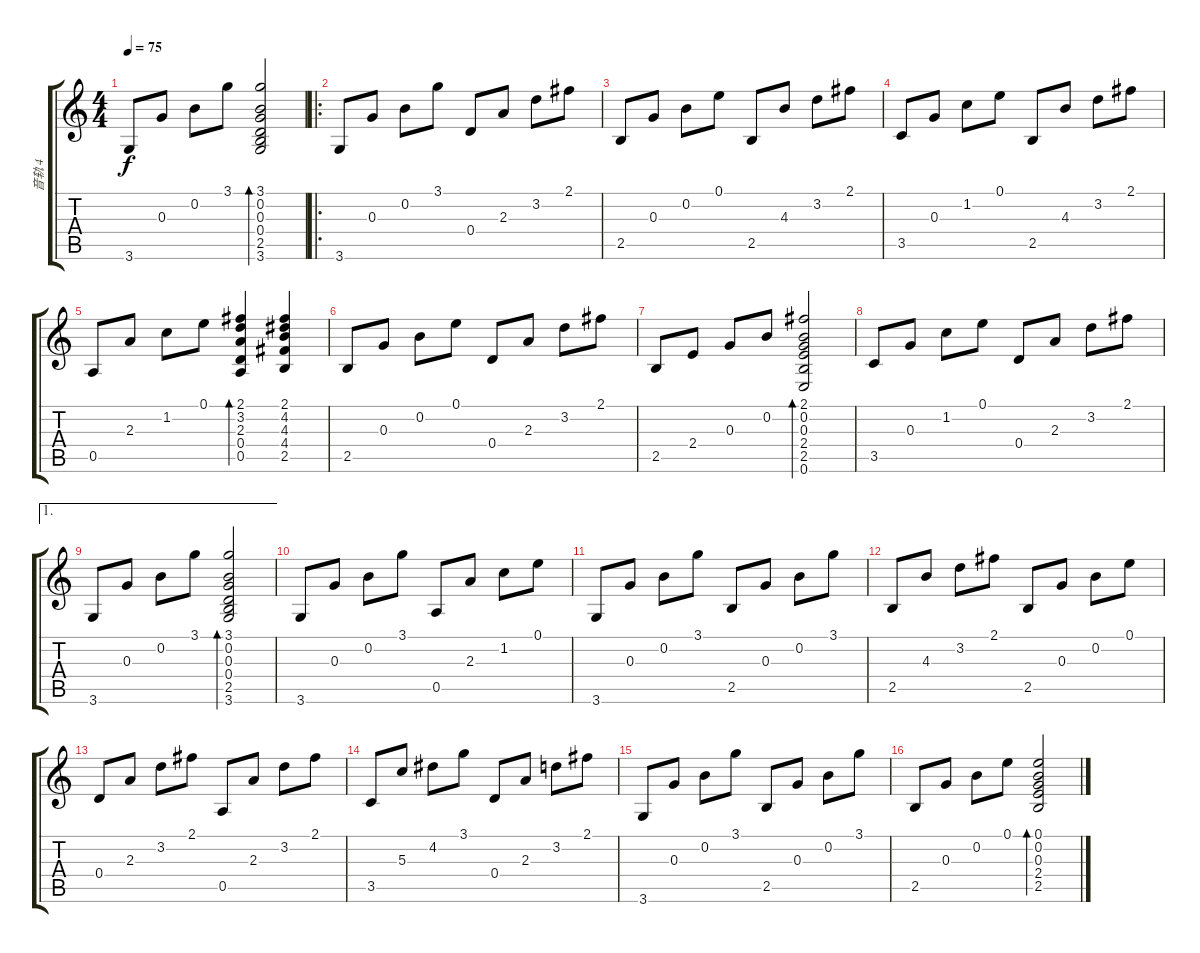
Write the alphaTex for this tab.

\track ("音轨 4" "音轨 4") {instrument acousticguitarsteel}
\staff {score tabs}
\tuning (E4 B3 G3 D3 A2 E2) {hide}
\ts (4 4)
\tempo 75
\clef g2
\ks c
3.6.8{dy f} 0.3.8 0.2.8 3.1.8 (3.1 0.2 0.3 0.4 2.5 3.6).2{bd 30} |
\ro
3.6.8 0.3.8 0.2.8 3.1.8 0.4.8 2.3.8 3.2.8 2.1.8 |
2.5.8 0.3.8 0.2.8 0.1.8 2.5.8 4.3.8 3.2.8 2.1.8 |
3.5.8 0.3.8 1.2.8 0.1.8 2.5.8 4.3.8 3.2.8 2.1.8 |
0.5.8 2.3.8 1.2.8 0.1.8 (2.1 3.2 2.3 0.4 0.5).4{bd 60} (2.1 4.2 4.3 4.4 2.5).4 |
2.5.8 0.3.8 0.2.8 0.1.8 0.4.8 2.3.8 3.2.8 2.1.8 |
2.5.8 2.4.8 0.3.8 0.2.8 (2.1 0.2 0.3 2.4 2.5 0.6).2{bd 30} |
3.5.8 0.3.8 1.2.8 0.1.8 0.4.8 2.3.8 3.2.8 2.1.8 |
\ae 1
3.6.8 0.3.8 0.2.8 3.1.8 (3.1 0.2 0.3 0.4 2.5 3.6).2{bd 30} |
3.6.8 0.3.8 0.2.8 3.1.8 0.5.8 2.3.8 1.2.8 0.1.8 |
3.6.8 0.3.8 0.2.8 3.1.8 2.5.8 0.3.8 0.2.8 3.1.8 |
2.5.8 4.3.8 3.2.8 2.1.8 2.5.8 0.3.8 0.2.8 0.1.8 |
0.4.8 2.3.8 3.2.8 2.1.8 0.5.8 2.3.8 3.2.8 2.1.8 |
3.5.8 5.3.8 4.2.8 3.1.8 0.4.8 2.3.8 3.2.8 2.1.8 |
3.6.8 0.3.8 0.2.8 3.1.8 2.5.8 0.3.8 0.2.8 3.1.8 |
2.5.8 0.3.8 0.2.8 0.1.8 (0.1 0.2 0.3 2.4 2.5).2{bd 30}
